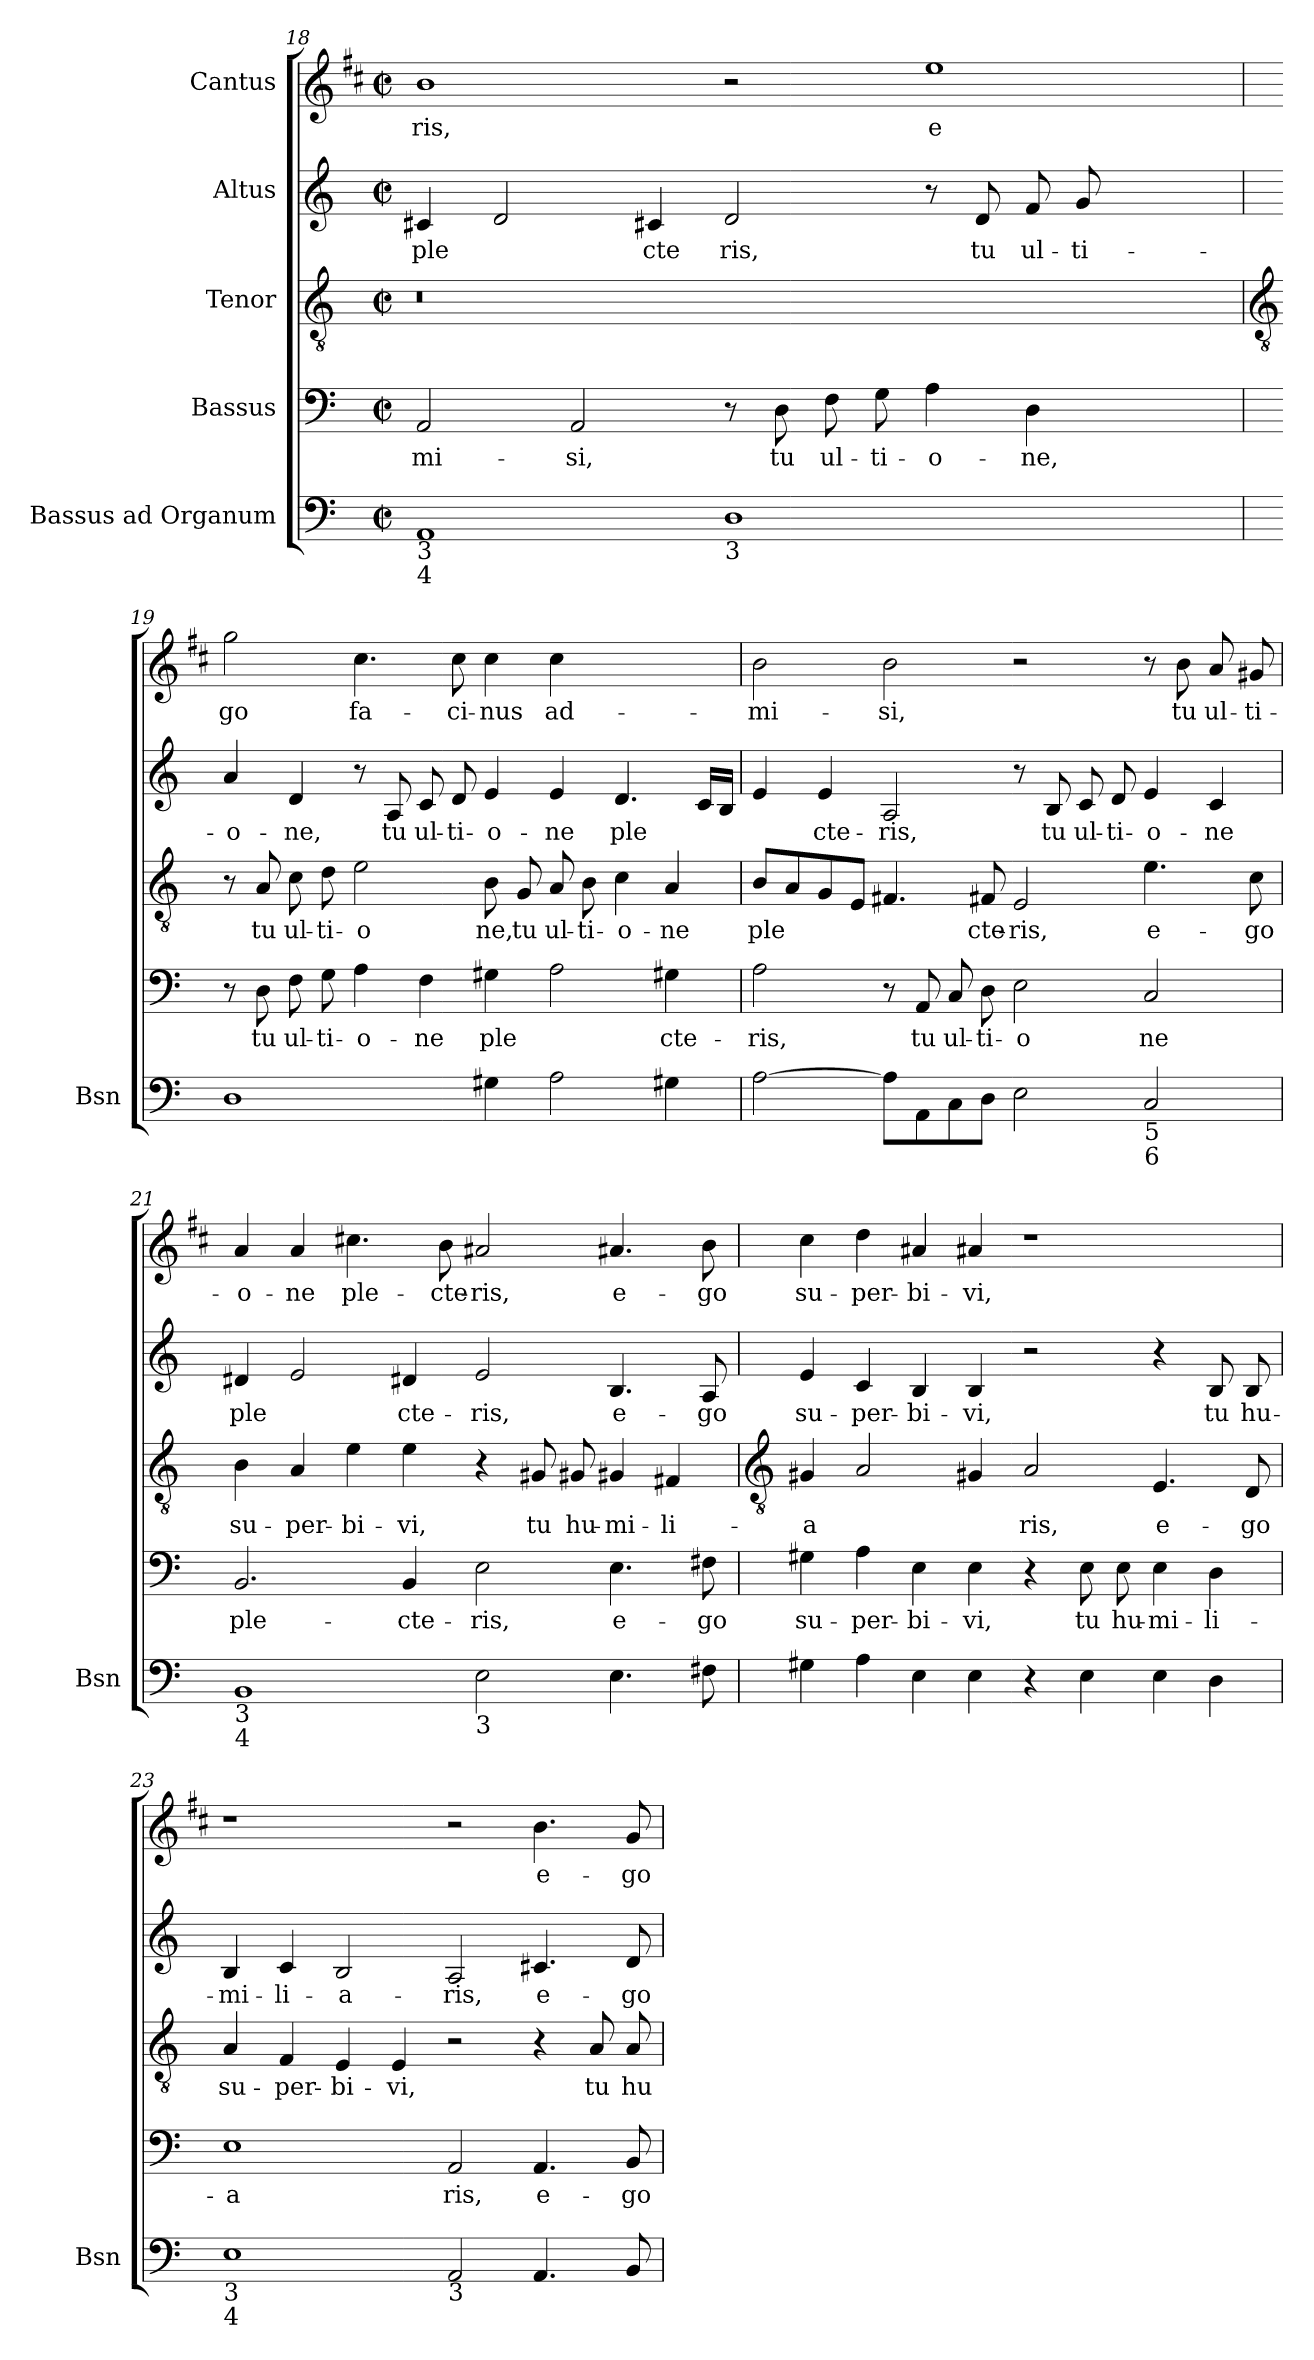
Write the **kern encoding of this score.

**kern	**kern	**text	**kern	**text	**kern	**text	**kern	**text
*part5	*part4	*part4	*part3	*part3	*part2	*part2	*part1	*part1
*staff5	*staff4	*staff4	*staff3	*staff3	*staff2	*staff2	*staff1	*staff1
*I"Bassus ad Organum	*I"Bassus	*	*I"Tenor	*	*I"Altus	*	*I"Cantus	*
*I'Bsn	*	*	*	*	*	*	*	*
*clefF4	*clefF4	*	*clefGv2	*	*clefG2	*	*clefG2	*
*	*	*	*	*	*	*	*ITrd1c2	*
*k[]	*k[]	*	*k[]	*	*k[]	*	*k[]	*
*C:	*C:	*	*C:	*	*C:	*	*C:	*
*M4/2	*M4/2	*	*M4/2	*	*M4/2	*	*M4/2	*
*met(c|)	*met(c|)	*	*met(c|)	*	*met(c|)	*	*met(c|)	*
=18	=18	=18	=18	=18	=18	=18	=18	=18
!LO:TX:b:t=3	!	!	!	!	!	!	!	!
!LO:TX:b:t=4	!	!	!	!	!	!	!	!
!	!	!LO:LY:b	!	!	!	!LO:LY:b	!	!LO:LY:b
1AA	2AA	-mi-	0r	.	4c#X	ple	1a	-ris,
.	.	.	.	.	2d	.	.	.
!	!	!LO:LY:b	!	!	!	!	!	!
.	2AA	-si,	.	.	.	.	.	.
!	!	!	!	!	!	!LO:LY:b	!	!
.	.	.	.	.	4c#X	cte	.	.
!LO:TX:b:t=3	!	!	!	!	!	!	!	!
!	!	!	!	!	!	!LO:LY:b	!	!
1D	8r	.	.	.	2d	ris,	2r	.
!	!	!LO:LY:b	!	!	!	!	!	!
.	8D	tu	.	.	.	.	.	.
!	!	!LO:LY:b	!	!	!	!	!	!
.	8F	ul-	.	.	.	.	.	.
!	!	!LO:LY:b	!	!	!	!	!	!
.	8G	-ti-	.	.	.	.	.	.
!	!	!LO:LY:b	!	!	!	!	!	!LO:LY:b
.	4A	-o-	.	.	8r	.	1dd	e
!	!	!	!	!	!	!LO:LY:b	!	!
.	.	.	.	.	8d	tu	.	.
!	!	!LO:LY:b	!	!	!	!LO:LY:b	!	!
.	4D	-ne,	.	.	8f	ul-	.	.
!	!	!	!	!	!	!LO:LY:b	!	!
.	.	.	.	.	8g	-ti-	.	.
2ryy	2ryy	.	2ryy	.	2ryy	.	.	.
!!LO:LB:g=z
=19	=19	=19	=19	=19	=19	=19	=19	=19
*	*	*	*clefGv2	*	*	*	*	*
!	!	!	!	!	!	!LO:LY:b	!	!LO:LY:b
1D	8r	.	8r	.	4a	-o-	2ff	go
!	!	!LO:LY:b	!	!LO:LY:b	!	!	!	!
.	8D	tu	8A	tu	.	.	.	.
!	!	!LO:LY:b	!	!LO:LY:b	!	!LO:LY:b	!	!
.	8F	ul-	8c	ul-	4d	-ne,	.	.
!	!	!LO:LY:b	!	!LO:LY:b	!	!	!	!
.	8G	-ti-	8d	-ti-	.	.	.	.
!	!	!LO:LY:b	!	!LO:LY:b	!	!	!	!LO:LY:b
.	4A	-o-	2e	-o	8r	.	4.b	fa-
!	!	!	!	!	!	!LO:LY:b	!	!
.	.	.	.	.	8A	tu	.	.
!	!	!LO:LY:b	!	!	!	!LO:LY:b	!	!
.	4F	-ne	.	.	8c	ul-	.	.
!	!	!	!	!	!	!LO:LY:b	!	!LO:LY:b
.	.	.	.	.	8d	-ti-	8b	-ci-
!	!	!LO:LY:b	!	!LO:LY:b	!	!LO:LY:b	!	!LO:LY:b
4G#X	4G#X	ple	8B	ne,	4e	-o-	4b	-nus
!	!	!	!	!LO:LY:b	!	!	!	!
.	.	.	8G	tu	.	.	.	.
!	!	!	!	!LO:LY:b	!	!LO:LY:b	!	!LO:LY:b
2A	2A	.	8A	ul-	4e	-ne	4b	ad-
!	!	!	!	!LO:LY:b	!	!	!	!
.	.	.	8B	-ti-	.	.	.	.
!	!	!	!	!LO:LY:b	!	!LO:LY:b	!	!
.	.	.	4c	-o-	4.d	ple	2ryy	.
!	!	!LO:LY:b	!	!LO:LY:b	!	!	!	!
4G#X	4G#X	cte-	4A	-ne	.	.	.	.
.	.	.	.	.	16cLL	.	.	.
.	.	.	.	.	16BJJ	.	.	.
!!LO:LB:g=z
=20	=20	=20	=20	=20	=20	=20	=20	=20
!	!	!LO:LY:b	!	!LO:LY:b	!	!	!	!LO:LY:b
[2A	2A	-ris,	8BL	ple	4e	.	2a	-mi-
.	.	.	8A	.	.	.	.	.
!	!	!	!	!	!	!LO:LY:b	!	!
.	.	.	8G	.	4e	cte-	.	.
.	.	.	8EJ	.	.	.	.	.
!	!	!	!	!	!	!LO:LY:b	!	!LO:LY:b
8AL]	8r	.	4.F#X	.	2A	-ris,	2a	-si,
!	!	!LO:LY:b	!	!	!	!	!	!
8AA	8AA	tu	.	.	.	.	.	.
!	!	!LO:LY:b	!	!	!	!	!	!
8C	8C	ul-	.	.	.	.	.	.
!	!	!LO:LY:b	!	!LO:LY:b	!	!	!	!
8DJ	8D	-ti-	8F#X	cte-	.	.	.	.
!	!	!LO:LY:b	!	!LO:LY:b	!	!	!	!
2E	2E	-o	2E	-ris,	8r	.	2r	.
!	!	!	!	!	!	!LO:LY:b	!	!
.	.	.	.	.	8B	tu	.	.
!	!	!	!	!	!	!LO:LY:b	!	!
.	.	.	.	.	8c	ul-	.	.
!	!	!	!	!	!	!LO:LY:b	!	!
.	.	.	.	.	8d	-ti-	.	.
!LO:TX:b:t=5	!	!	!	!	!	!	!	!
!LO:TX:b:t=6	!	!	!	!	!	!	!	!
!	!	!LO:LY:b	!	!LO:LY:b	!	!LO:LY:b	!	!
2C	2C	ne	4.e	e-	4e	-o-	8r	.
!	!	!	!	!	!	!	!	!LO:LY:b
.	.	.	.	.	.	.	8a	tu
!	!	!	!	!	!	!LO:LY:b	!	!LO:LY:b
.	.	.	.	.	4c	-ne	8g	ul-
!	!	!	!	!LO:LY:b	!	!	!	!LO:LY:b
.	.	.	8c	-go	.	.	8f#X	-ti-
=21	=21	=21	=21	=21	=21	=21	=21	=21
!LO:TX:b:t=3	!	!	!	!	!	!	!	!
!LO:TX:b:t=4	!	!	!	!	!	!	!	!
!	!	!LO:LY:b	!	!LO:LY:b	!	!LO:LY:b	!	!LO:LY:b
1BB	2.BB	ple-	4B	su-	4d#X	ple	4g	-o-
!	!	!	!	!LO:LY:b	!	!	!	!LO:LY:b
.	.	.	4A	-per-	2e	.	4g	-ne
!	!	!	!	!LO:LY:b	!	!	!	!LO:LY:b
.	.	.	4e	-bi-	.	.	4.bn	ple-
!	!	!LO:LY:b	!	!LO:LY:b	!	!LO:LY:b	!	!
.	4BB	-cte-	4e	-vi,	4d#X	cte-	.	.
!	!	!	!	!	!	!	!	!LO:LY:b
.	.	.	.	.	.	.	8a	-cte-
!LO:TX:b:t=3	!	!	!	!	!	!	!	!
!	!	!LO:LY:b	!	!	!	!LO:LY:b	!	!LO:LY:b
2E	2E	-ris,	4r	.	2e	-ris,	2g#X	-ris,
!	!	!	!	!LO:LY:b	!	!	!	!
.	.	.	8G#X	tu	.	.	.	.
!	!	!	!	!LO:LY:b	!	!	!	!
.	.	.	8G#X	hu-	.	.	.	.
!	!	!LO:LY:b	!	!LO:LY:b	!	!LO:LY:b	!	!LO:LY:b
4.E	4.E	e-	4G#X	-mi-	4.B	e-	4.g#X	e-
!	!	!	!	!LO:LY:b	!	!	!	!
.	.	.	4F#X	-li-	.	.	.	.
!	!	!LO:LY:b	!	!	!	!LO:LY:b	!	!LO:LY:b
8F#X	8F#X	-go	.	.	8A	-go	8a	-go
!!LO:LB:g=z
=22	=22	=22	=22	=22	=22	=22	=22	=22
*	*	*	*clefGv2	*	*	*	*	*
!	!	!LO:LY:b	!	!LO:LY:b	!	!LO:LY:b	!	!LO:LY:b
4G#X	4G#X	su-	4G#X	-a	4e	su-	4b	su-
!	!	!LO:LY:b	!	!	!	!LO:LY:b	!	!LO:LY:b
4A	4A	-per-	2A	.	4c	-per-	4cc	-per-
!	!	!LO:LY:b	!	!	!	!LO:LY:b	!	!LO:LY:b
4E	4E	-bi-	.	.	4B	-bi-	4g#X	-bi-
!	!	!LO:LY:b	!	!	!	!LO:LY:b	!	!LO:LY:b
4E	4E	-vi,	4G#X	.	4B	-vi,	4g#X	-vi,
!	!	!	!	!LO:LY:b	!	!	!	!
4r	4r	.	2A	ris,	2r	.	1r	.
!	!	!LO:LY:b	!	!	!	!	!	!
4E	8E	tu	.	.	.	.	.	.
!	!	!LO:LY:b	!	!	!	!	!	!
.	8E	hu-	.	.	.	.	.	.
!	!	!LO:LY:b	!	!LO:LY:b	!	!	!	!
4E	4E	-mi-	4.E	e-	4r	.	.	.
!	!	!LO:LY:b	!	!	!	!LO:LY:b	!	!
4D	4D	-li-	.	.	8B	tu	.	.
!	!	!	!	!LO:LY:b	!	!LO:LY:b	!	!
.	.	.	8D	-go	8B	hu-	.	.
!!LO:LB:g=z
=23	=23	=23	=23	=23	=23	=23	=23	=23
!LO:TX:b:t=3	!	!	!	!	!	!	!	!
!LO:TX:b:t=4	!	!	!	!	!	!	!	!
!	!	!LO:LY:b	!	!LO:LY:b	!	!LO:LY:b	!	!
1E	1E	-a	4A	su-	4B	-mi-	1r	.
!	!	!	!	!LO:LY:b	!	!LO:LY:b	!	!
.	.	.	4F	-per-	4c	-li-	.	.
!	!	!	!	!LO:LY:b	!	!LO:LY:b	!	!
.	.	.	4E	-bi-	2B	-a-	.	.
!	!	!	!	!LO:LY:b	!	!	!	!
.	.	.	4E	-vi,	.	.	.	.
!LO:TX:b:t=3	!	!	!	!	!	!	!	!
!	!	!LO:LY:b	!	!	!	!LO:LY:b	!	!
2AA	2AA	ris,	2r	.	2A	-ris,	2r	.
!	!	!LO:LY:b	!	!	!	!LO:LY:b	!	!LO:LY:b
4.AA	4.AA	e-	4r	.	4.c#X	e-	4.a	e-
!	!	!	!	!LO:LY:b	!	!	!	!
.	.	.	8A	tu	.	.	.	.
!	!	!LO:LY:b	!	!LO:LY:b	!	!LO:LY:b	!	!LO:LY:b
8BB	8BB	-go	8A	hu-	8d	-go	8f	-go
=	=	=	=	=	=	=	=	=
*-	*-	*-	*-	*-	*-	*-	*-	*-
